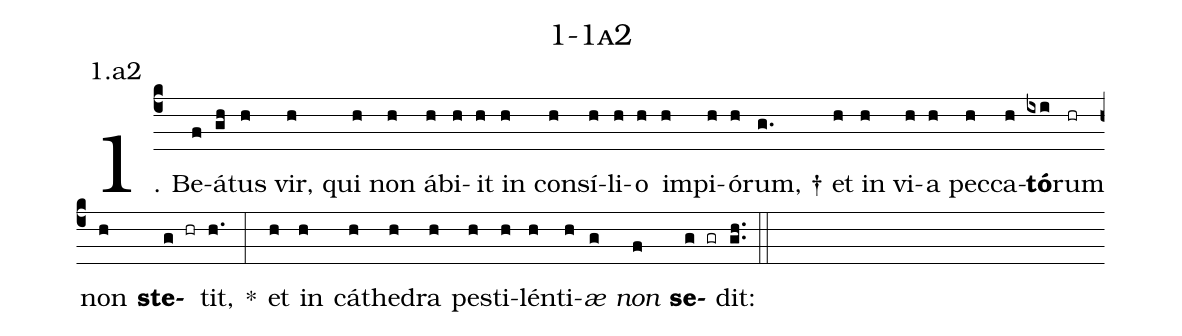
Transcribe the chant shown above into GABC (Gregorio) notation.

name: 1-1a2;
annotation: 1.a2;
%%
(c4)1. Be(f)á(gh)tus(h) vir,(h) qui(h) non(h) áb(h)i(h)it(h) in(h) con(h)sí(h)li(h)o(h) im(h)pi(h)ó(h)rum, †(g.) et(h) in(h) vi(h)a(h) pec(h)ca(h)<b>tó</b>(ixi)rum(hr) non(h) <b>ste</b>(g hr)tit,(h.) *(:) et(h) in(h) cá(h)the(h)dra(h) pes(h)ti(h)lén(h)ti(h)<i>æ</i>(g) <i>non</i>(f) <b>se</b>(g gr)dit:(gh..) (::)
